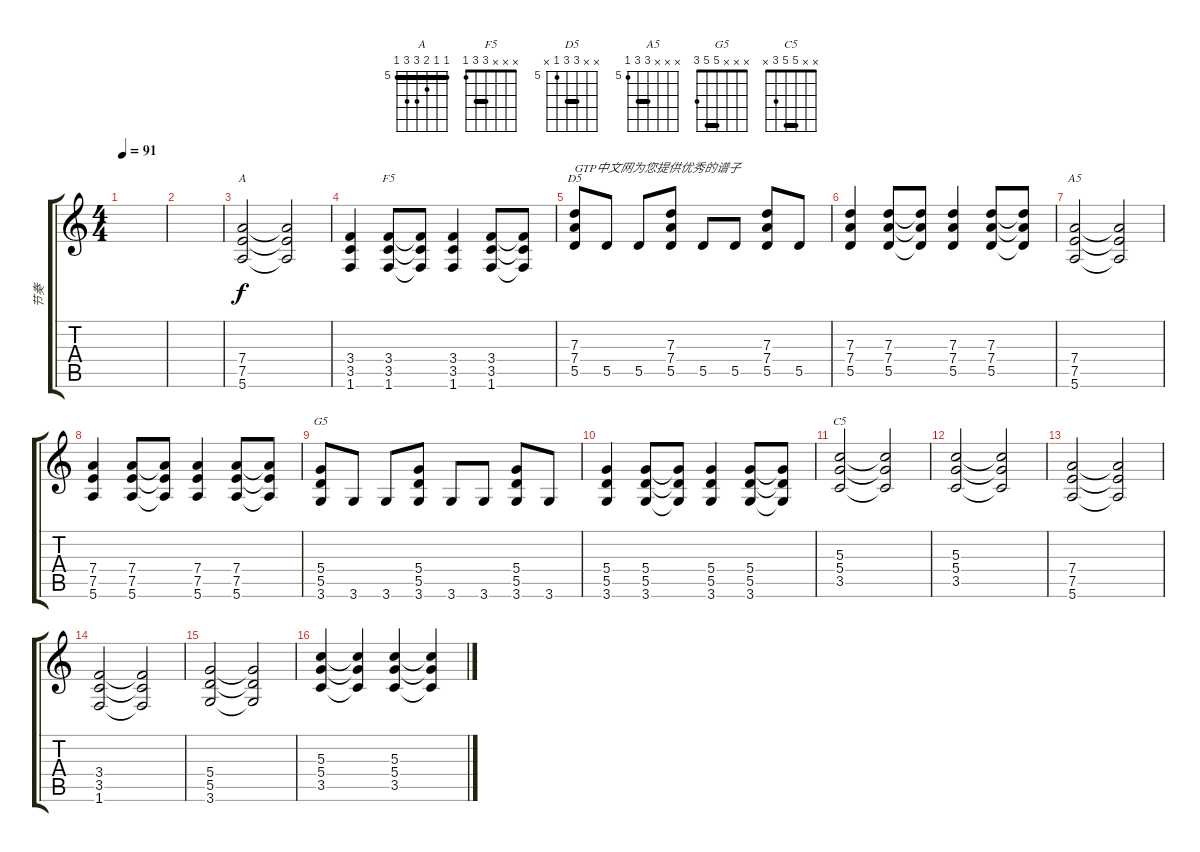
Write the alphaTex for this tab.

\track ("节奏" "节奏") {instrument overdrivenguitar}
\staff {score tabs}
\tuning (E4 B3 G3 D3 A2 E2) {hide}
\chord ("A" 5 5 6 7 7 5) {firstfret 5 barre 5}
\chord ("F5" x x x 3 3 1) {barre 3}
\chord ("D5" x x 7 7 5 x) {firstfret 5 barre 7}
\chord ("A5" x x x 7 7 5) {firstfret 5 barre 7}
\chord ("G5" x x x 5 5 3) {barre 5}
\chord ("C5" x x 5 5 3 x) {barre 5}
\ts (4 4)
\tempo 91
\clef g2
\ks c
|
|
(7.4 7.5 5.6).2{ch "A"} (7.4{t} 7.5{t} 5.6{t}).2 |
(3.4 3.5 1.6).4 (3.4 3.5 1.6).8{ch "F5"} (3.4{t} 3.5{t} 1.6{t}).8 (3.4 3.5 1.6).4 (3.4 3.5 1.6).8 (3.4{t} 3.5{t} 1.6{t}).8 |
(7.3 7.4 5.5).8{ch "D5" txt "GTP中文网为您提供优秀的谱子"} 5.5.8 5.5.8 (7.3 7.4 5.5).8 5.5.8 5.5.8 (7.3 7.4 5.5).8 5.5.8 |
(7.3 7.4 5.5).4 (7.3 7.4 5.5).8 (7.3{t} 7.4{t} 5.5{t}).8 (7.3 7.4 5.5).4 (7.3 7.4 5.5).8 (7.3{t} 7.4{t} 5.5{t}).8 |
(7.4 7.5 5.6).2{ch "A5"} (7.4{t} 7.5{t} 5.6{t}).2 |
(7.4 7.5 5.6).4 (7.4 7.5 5.6).8 (7.4{t} 7.5{t} 5.6{t}).8 (7.4 7.5 5.6).4 (7.4 7.5 5.6).8 (7.4{t} 7.5{t} 5.6{t}).8 |
(5.4 5.5 3.6).8{ch "G5"} 3.6.8 3.6.8 (5.4 5.5 3.6).8 3.6.8 3.6.8 (5.4 5.5 3.6).8 3.6.8 |
(5.4 5.5 3.6).4 (5.4 5.5 3.6).8 (5.4{t} 5.5{t} 3.6{t}).8 (5.4 5.5 3.6).4 (5.4 5.5 3.6).8 (5.4{t} 5.5{t} 3.6{t}).8 |
(5.3 5.4 3.5).2{ch "C5"} (5.3{t} 5.4{t} 3.5{t}).2 |
(5.3 5.4 3.5).2 (5.3{t} 5.4{t} 3.5{t}).2 |
(7.4 7.5 5.6).2 (7.4{t} 7.5{t} 5.6{t}).2 |
(3.4 3.5 1.6).2 (3.4{t} 3.5{t} 1.6{t}).2 |
(5.4 5.5 3.6).2 (5.4{t} 5.5{t} 3.6{t}).2 |
(5.3 5.4 3.5).4 (5.3{t} 5.4{t} 3.5{t}).4 (5.3 5.4 3.5).4 (5.3{t} 5.4{t} 3.5{t}).4
